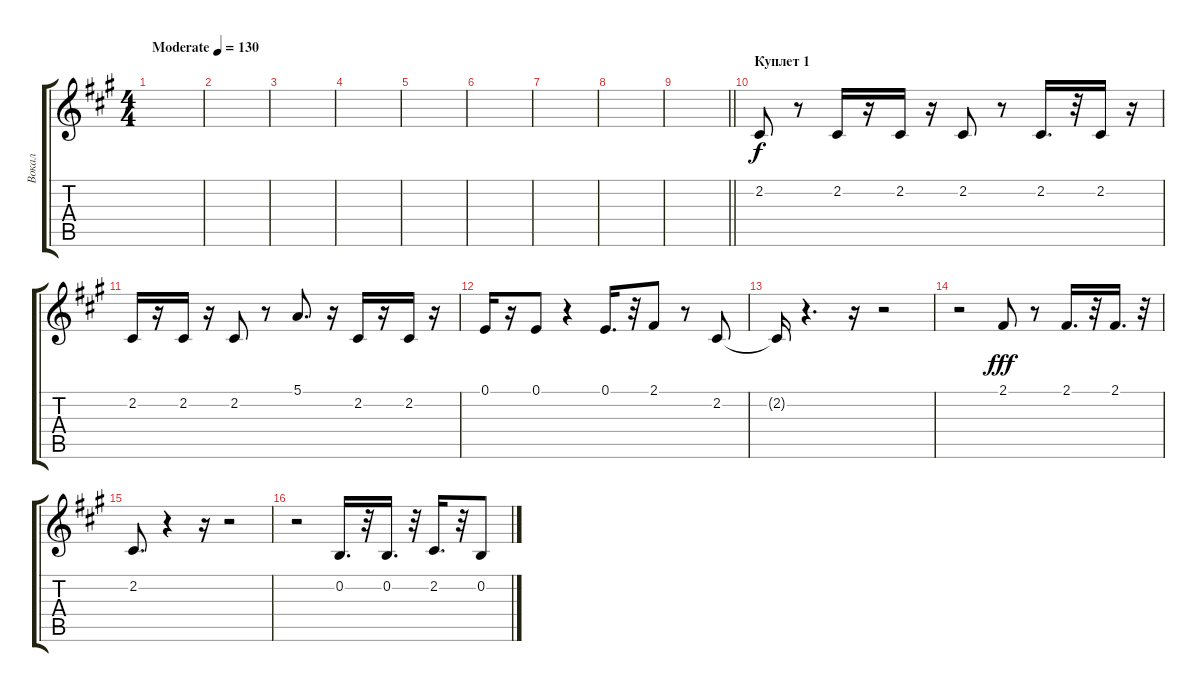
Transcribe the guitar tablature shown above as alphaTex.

\track ("Вокал" "Вокал") {solo instrument flute}
\staff {score tabs}
\tuning (E4 B3 G3 D3 A2 E2) {hide}
\ts (4 4)
\tempo (130 "Moderate")
\clef g2
\ks f#minor
|
|
|
|
|
|
|
|
\barLineRight lightlight
|
\section ("" "Куплет 1")
2.2.8 r.8 2.2.16 r.16 2.2.16 r.16 2.2.8 r.8 2.2.16{d} r.32 2.2.16 r.16 |
2.2.16 r.16 2.2.16 r.16 2.2.8 r.8 5.1.8{d} r.16 2.2.16 r.16 2.2.16 r.16 |
0.1.16 r.16 0.1.8 r.4 0.1.16{d} r.32 2.1.8 r.8 2.2.8 |
2.2{t}.16{dy f} r.4{d} r.16 r.2 |
r.2 2.1.8{dy fff} r.8 2.1.16{d} r.32 2.1.16{d} r.32 |
2.2.8{d} r.4 r.16 r.2 |
r.2 0.2.16{d} r.32 0.2.16{d} r.32 2.2.16{d} r.32 0.2.8
